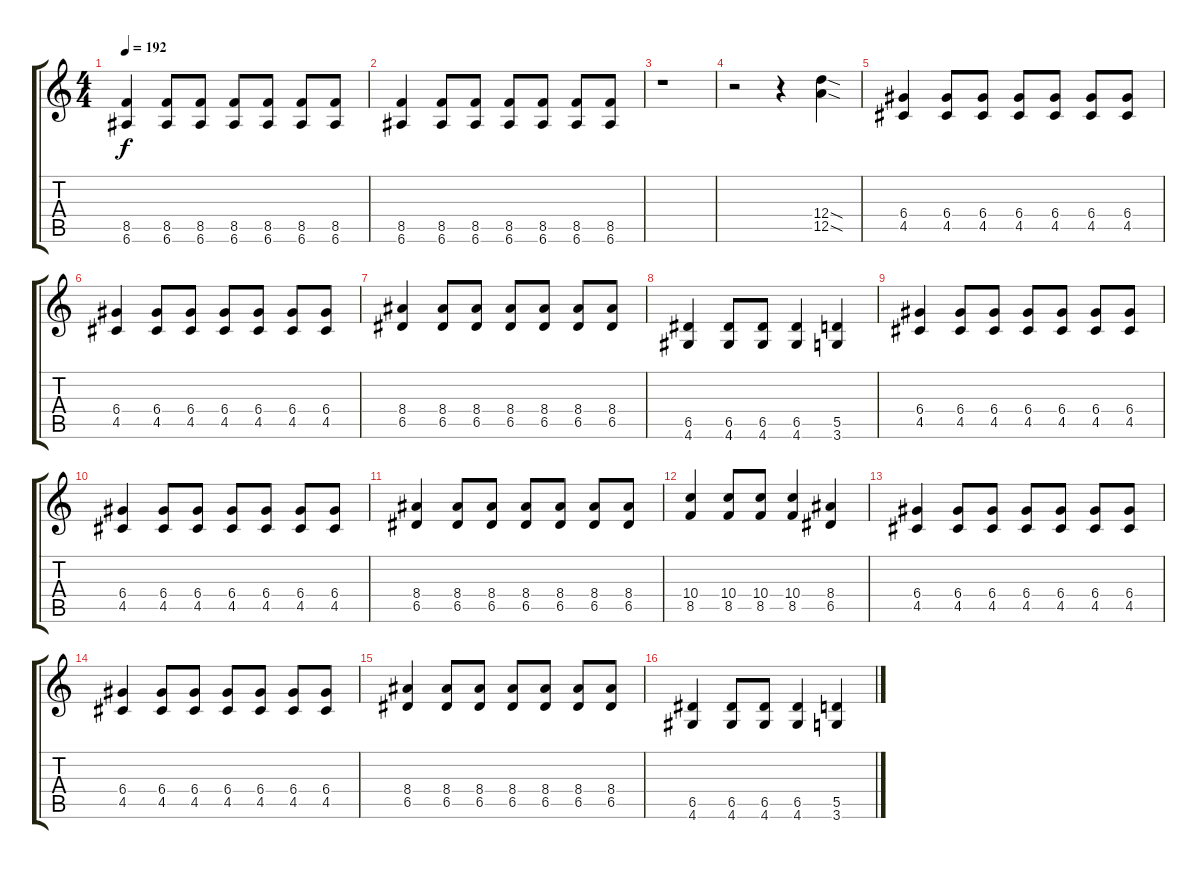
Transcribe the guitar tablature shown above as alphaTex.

\track "" {instrument distortionguitar}
\staff {score tabs}
\tuning (E4 B3 G3 D3 A2 E2) {hide}
\ts (4 4)
\tempo 192
\clef g2
\ks c
(8.5 6.6).4{dy f} (8.5 6.6).8 (8.5 6.6).8 (8.5 6.6).8 (8.5 6.6).8 (8.5 6.6).8 (8.5 6.6).8 |
(8.5 6.6).4 (8.5 6.6).8 (8.5 6.6).8 (8.5 6.6).8 (8.5 6.6).8 (8.5 6.6).8 (8.5 6.6).8 |
r.1 |
r.2 r.4 (12.4{sod} 12.5{sod}).4 |
(6.4 4.5).4 (6.4 4.5).8 (6.4 4.5).8 (6.4 4.5).8 (6.4 4.5).8 (6.4 4.5).8 (6.4 4.5).8 |
(6.4 4.5).4 (6.4 4.5).8 (6.4 4.5).8 (6.4 4.5).8 (6.4 4.5).8 (6.4 4.5).8 (6.4 4.5).8 |
(8.4 6.5).4 (8.4 6.5).8 (8.4 6.5).8 (8.4 6.5).8 (8.4 6.5).8 (8.4 6.5).8 (8.4 6.5).8 |
(6.5 4.6).4 (6.5 4.6).8 (6.5 4.6).8 (6.5 4.6).4 (5.5 3.6).4 |
(6.4 4.5).4 (6.4 4.5).8 (6.4 4.5).8 (6.4 4.5).8 (6.4 4.5).8 (6.4 4.5).8 (6.4 4.5).8 |
(6.4 4.5).4 (6.4 4.5).8 (6.4 4.5).8 (6.4 4.5).8 (6.4 4.5).8 (6.4 4.5).8 (6.4 4.5).8 |
(8.4 6.5).4 (8.4 6.5).8 (8.4 6.5).8 (8.4 6.5).8 (8.4 6.5).8 (8.4 6.5).8 (8.4 6.5).8 |
(10.4 8.5).4 (10.4 8.5).8 (10.4 8.5).8 (10.4 8.5).4 (8.4 6.5).4 |
(6.4 4.5).4 (6.4 4.5).8 (6.4 4.5).8 (6.4 4.5).8 (6.4 4.5).8 (6.4 4.5).8 (6.4 4.5).8 |
(6.4 4.5).4 (6.4 4.5).8 (6.4 4.5).8 (6.4 4.5).8 (6.4 4.5).8 (6.4 4.5).8 (6.4 4.5).8 |
(8.4 6.5).4 (8.4 6.5).8 (8.4 6.5).8 (8.4 6.5).8 (8.4 6.5).8 (8.4 6.5).8 (8.4 6.5).8 |
(6.5 4.6).4 (6.5 4.6).8 (6.5 4.6).8 (6.5 4.6).4 (5.5 3.6).4
